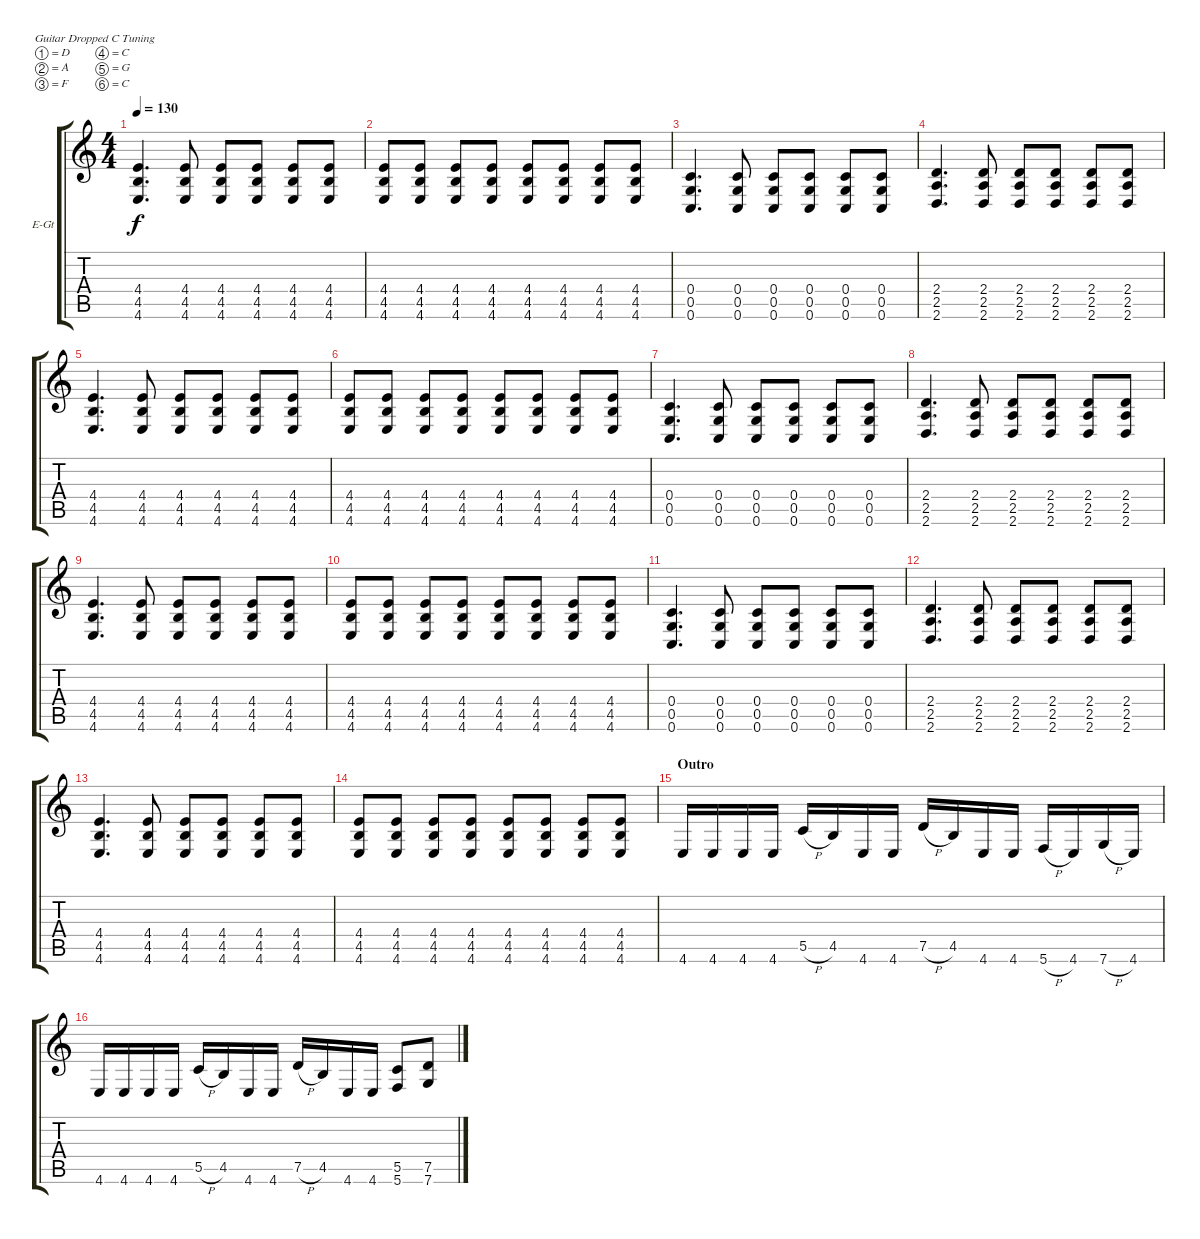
\bracketExtendMode groupsimilarinstruments
\firstSystemTrackNameOrientation horizontal
\otherSystemsTrackNameOrientation horizontal
\track ("Matthew Tuck" "E-Gt") {instrument overdrivenguitar}
\staff {score tabs}
\tuning (D4 A3 F3 C3 G2 C2)
\ts (4 4)
\tempo 130
\clef g2
\ks c
(4.4 4.5 4.6).4{d dy f} (4.4 4.5 4.6).8 (4.4 4.5 4.6).8 (4.4 4.5 4.6).8 (4.4 4.5 4.6).8 (4.4 4.5 4.6).8 |
(4.4 4.5 4.6).8 (4.4 4.5 4.6).8 (4.4 4.5 4.6).8 (4.4 4.5 4.6).8 (4.4 4.5 4.6).8 (4.4 4.5 4.6).8 (4.4 4.5 4.6).8 (4.4 4.5 4.6).8 |
(0.4 0.5 0.6).4{d} (0.4 0.5 0.6).8 (0.4 0.5 0.6).8 (0.4 0.5 0.6).8 (0.4 0.5 0.6).8 (0.4 0.5 0.6).8 |
(2.4 2.5 2.6).4{d} (2.4 2.5 2.6).8 (2.4 2.5 2.6).8 (2.4 2.5 2.6).8 (2.4 2.5 2.6).8 (2.4 2.5 2.6).8 |
(4.4 4.5 4.6).4{d} (4.4 4.5 4.6).8 (4.4 4.5 4.6).8 (4.4 4.5 4.6).8 (4.4 4.5 4.6).8 (4.4 4.5 4.6).8 |
(4.4 4.5 4.6).8 (4.4 4.5 4.6).8 (4.4 4.5 4.6).8 (4.4 4.5 4.6).8 (4.4 4.5 4.6).8 (4.4 4.5 4.6).8 (4.4 4.5 4.6).8 (4.4 4.5 4.6).8 |
(0.4 0.5 0.6).4{d} (0.4 0.5 0.6).8 (0.4 0.5 0.6).8 (0.4 0.5 0.6).8 (0.4 0.5 0.6).8 (0.4 0.5 0.6).8 |
(2.4 2.5 2.6).4{d} (2.4 2.5 2.6).8 (2.4 2.5 2.6).8 (2.4 2.5 2.6).8 (2.4 2.5 2.6).8 (2.4 2.5 2.6).8 |
(4.4 4.5 4.6).4{d} (4.4 4.5 4.6).8 (4.4 4.5 4.6).8 (4.4 4.5 4.6).8 (4.4 4.5 4.6).8 (4.4 4.5 4.6).8 |
(4.4 4.5 4.6).8 (4.4 4.5 4.6).8 (4.4 4.5 4.6).8 (4.4 4.5 4.6).8 (4.4 4.5 4.6).8 (4.4 4.5 4.6).8 (4.4 4.5 4.6).8 (4.4 4.5 4.6).8 |
(0.4 0.5 0.6).4{d} (0.4 0.5 0.6).8 (0.4 0.5 0.6).8 (0.4 0.5 0.6).8 (0.4 0.5 0.6).8 (0.4 0.5 0.6).8 |
(2.4 2.5 2.6).4{d} (2.4 2.5 2.6).8 (2.4 2.5 2.6).8 (2.4 2.5 2.6).8 (2.4 2.5 2.6).8 (2.4 2.5 2.6).8 |
(4.4 4.5 4.6).4{d} (4.4 4.5 4.6).8 (4.4 4.5 4.6).8 (4.4 4.5 4.6).8 (4.4 4.5 4.6).8 (4.4 4.5 4.6).8 |
(4.4 4.5 4.6).8 (4.4 4.5 4.6).8 (4.4 4.5 4.6).8 (4.4 4.5 4.6).8 (4.4 4.5 4.6).8 (4.4 4.5 4.6).8 (4.4 4.5 4.6).8 (4.4 4.5 4.6).8 |
\section ("" "Outro")
4.6.16 4.6.16 4.6.16 4.6.16 5.5{h}.16 4.5.16 4.6.16 4.6.16 7.5{h}.16 4.5.16 4.6.16 4.6.16 5.6{h}.16 4.6.16 7.6{h}.16 4.6.16 |
4.6.16 4.6.16 4.6.16 4.6.16 5.5{h}.16 4.5.16 4.6.16 4.6.16 7.5{h}.16 4.5.16 4.6.16 4.6.16 (5.5 5.6).8 (7.5 7.6).8
